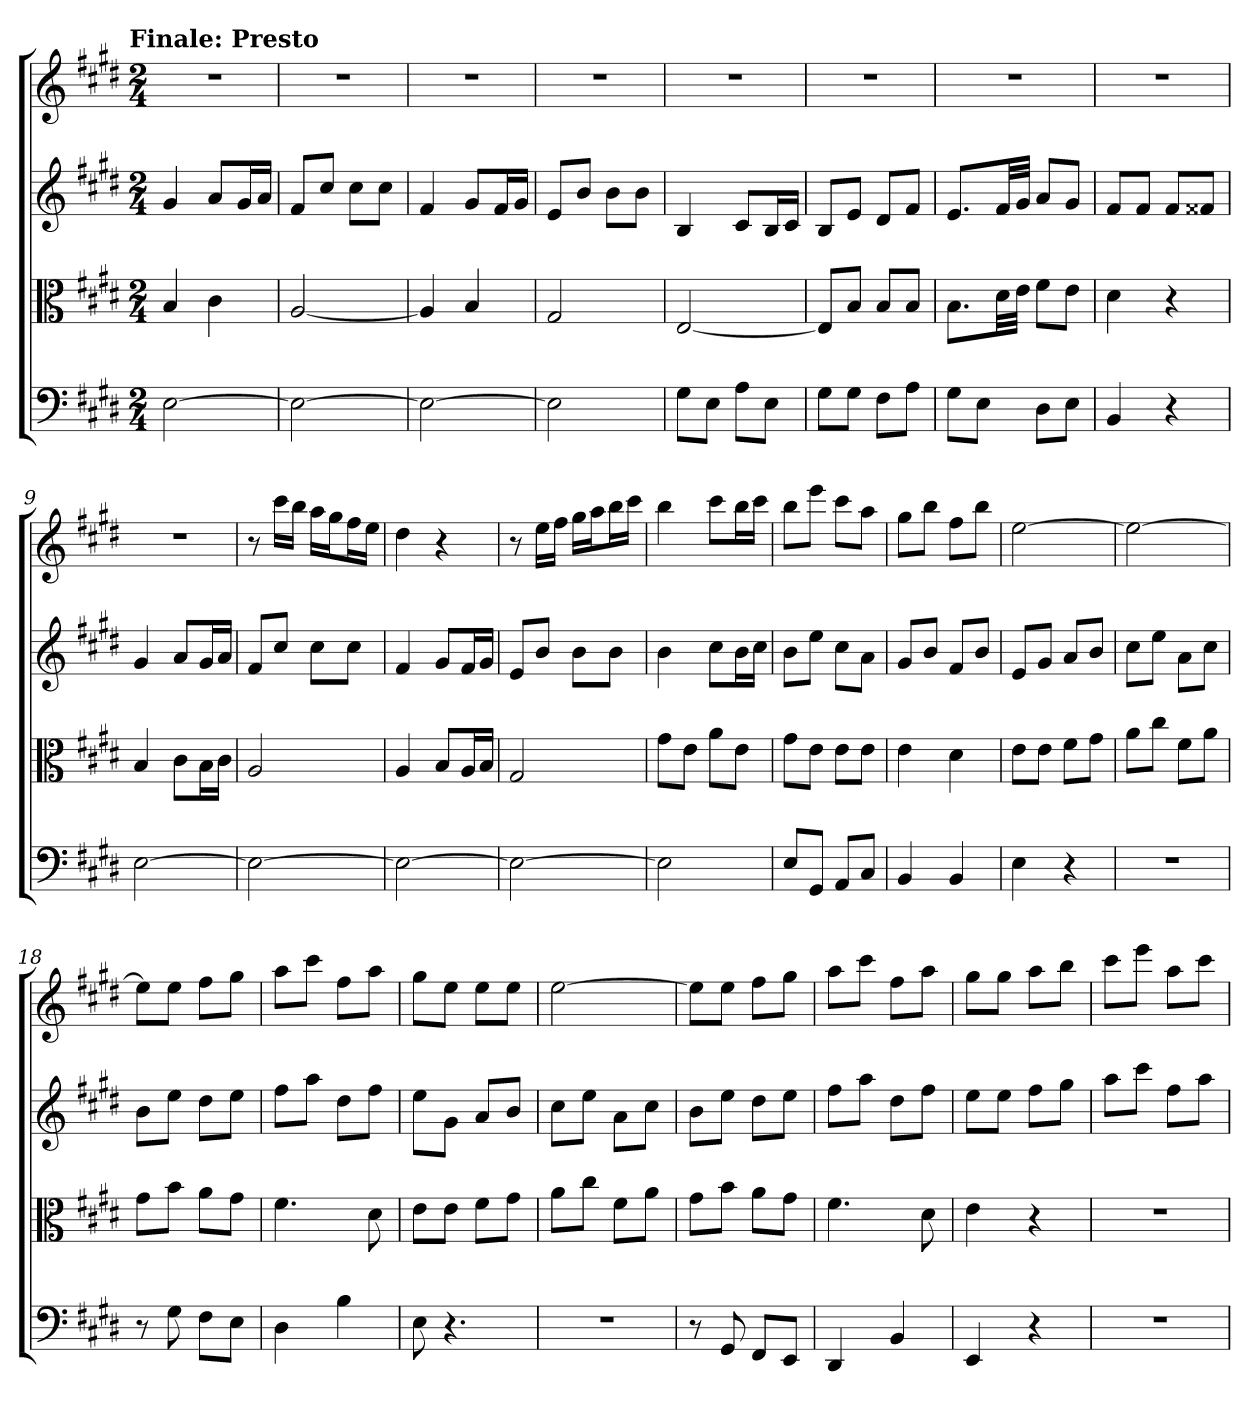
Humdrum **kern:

**kern	**kern	**kern	**kern
*part4	*part3	*part2	*part1
*staff4	*staff3	*staff2	*staff1
*clefF4	*clefC3	*	*
*k[f#c#g#d#]	*k[f#c#g#d#]	*k[f#c#g#d#]	*k[f#c#g#d#]
*E:	*E:	*E:	*E:
!!LO:TX:omd:t=Finale&colon; Presto
*M2/4	*M2/4	*M2/4	*M2/4
*MM184	*MM184	*MM184	*MM184
=	=	=	=
[2E	4B	4g#	2r
.	4c#	8aL	.
.	.	16g#L	.
.	.	16aJJ	.
=2	=2	=2	=2
2E_	[2A	8f#L	2r
.	.	8cc#J	.
.	.	8cc#L	.
.	.	8cc#J	.
=3	=3	=3	=3
2E_	4A]	4f#	2r
.	4B	8g#L	.
.	.	16f#L	.
.	.	16g#JJ	.
=4	=4	=4	=4
2E]	2G#	8eL	2r
.	.	8bJ	.
.	.	8bL	.
.	.	8bJ	.
=5	=5	=5	=5
8G#\L	[2E	4B	2r
8E\J	.	.	.
8A\L	.	8c#L	.
8E\J	.	16BL	.
.	.	16c#JJ	.
=6	=6	=6	=6
8G#\L	8E/L]	8BL	2r
8G#\J	8B/J	8eJ	.
8F#\L	8B/L	8d#L	.
8A\J	8B/J	8f#J	.
=7	=7	=7	=7
8G#\L	8.B\L	8.eL	2r
8E\J	.	.	.
.	32d#\LL	32f#LL	.
.	32e\JJJ	32g#JJJ	.
8D#\L	8f#\L	8aL	.
8E\J	8e\J	8g#J	.
=8	=8	=8	=8
4BB	4d#	8f#L	2r
.	.	8f#J	.
4r	4r	8f#L	.
.	.	8f##XJ	.
=9	=9	=9	=9
[2E	4B	4g#	2r
.	8c#\L	8aL	.
.	16B\L	16g#L	.
.	16c#\JJ	16aJJ	.
=10	=10	=10	=10
2E_	2A	8f#L	8r
.	.	8cc#J	16ccc#LL
.	.	.	16bbJJ
.	.	8cc#L	16aaLL
.	.	.	16gg#J
.	.	8cc#J	16ff#L
.	.	.	16eeJJ
=11	=11	=11	=11
2E_	4A	4f#	4dd#
.	8B/L	8g#L	4r
.	16A/L	16f#L	.
.	16B/JJ	16g#JJ	.
=12	=12	=12	=12
2E_	2G#	8eL	8r
.	.	8bJ	16eeLL
.	.	.	16ff#JJ
.	.	8bL	16gg#LL
.	.	.	16aaJ
.	.	8bJ	16bbL
.	.	.	16ccc#JJ
=13	=13	=13	=13
2E]	8g#\L	4b	4bb
.	8e\J	.	.
.	8a\L	8cc#L	8ccc#L
.	8e\J	16bL	16bbL
.	.	16cc#JJ	16ccc#JJ
=14	=14	=14	=14
8E/L	8g#\L	8bL	8bbL
8GG#/J	8e\J	8eeJ	8eeeJ
8AA/L	8e\L	8cc#L	8ccc#L
8C#/J	8e\J	8aJ	8aaJ
=15	=15	=15	=15
4BB	4e	8g#L	8gg#L
.	.	8bJ	8bbJ
4BB	4d#	8f#L	8ff#L
.	.	8bJ	8bbJ
=16	=16	=16	=16
4E	8e\L	8eL	[2ee
.	8e\J	8g#J	.
4r	8f#\L	8aL	.
.	8g#\J	8bJ	.
=17	=17	=17	=17
2r	8a\L	8cc#L	2ee_
.	8cc#\J	8eeJ	.
.	8f#\L	8aL	.
.	8a\J	8cc#J	.
=18	=18	=18	=18
8r	8g#\L	8bL	8eeL]
8G#	8b\J	8eeJ	8eeJ
8F#\L	8a\L	8dd#L	8ff#L
8E\J	8g#\J	8eeJ	8gg#J
=19	=19	=19	=19
4D#	4.f#	8ff#L	8aaL
.	.	8aaJ	8ccc#J
4B	.	8dd#L	8ff#L
.	8d#	8ff#J	8aaJ
=20	=20	=20	=20
8E	8e\L	8eeL	8gg#L
4.r	8e\J	8g#J	8eeJ
.	8f#\L	8aL	8eeL
.	8g#\J	8bJ	8eeJ
=21	=21	=21	=21
2r	8a\L	8cc#L	[2ee
.	8cc#\J	8eeJ	.
.	8f#\L	8aL	.
.	8a\J	8cc#J	.
=22	=22	=22	=22
8r	8g#\L	8bL	8eeL]
8GG#	8b\J	8eeJ	8eeJ
8FF#/L	8a\L	8dd#L	8ff#L
8EE/J	8g#\J	8eeJ	8gg#J
=23	=23	=23	=23
4DD#	4.f#	8ff#L	8aaL
.	.	8aaJ	8ccc#J
4BB	.	8dd#L	8ff#L
.	8d#	8ff#J	8aaJ
=24	=24	=24	=24
4EE	4e	8eeL	8gg#L
.	.	8eeJ	8gg#J
4r	4r	8ff#L	8aaL
.	.	8gg#J	8bbJ
=25	=25	=25	=25
2r	2r	8aaL	8ccc#L
.	.	8ccc#J	8eeeJ
.	.	8ff#L	8aaL
.	.	8aaJ	8ccc#J
=	=	=	=
*-	*-	*-	*-
